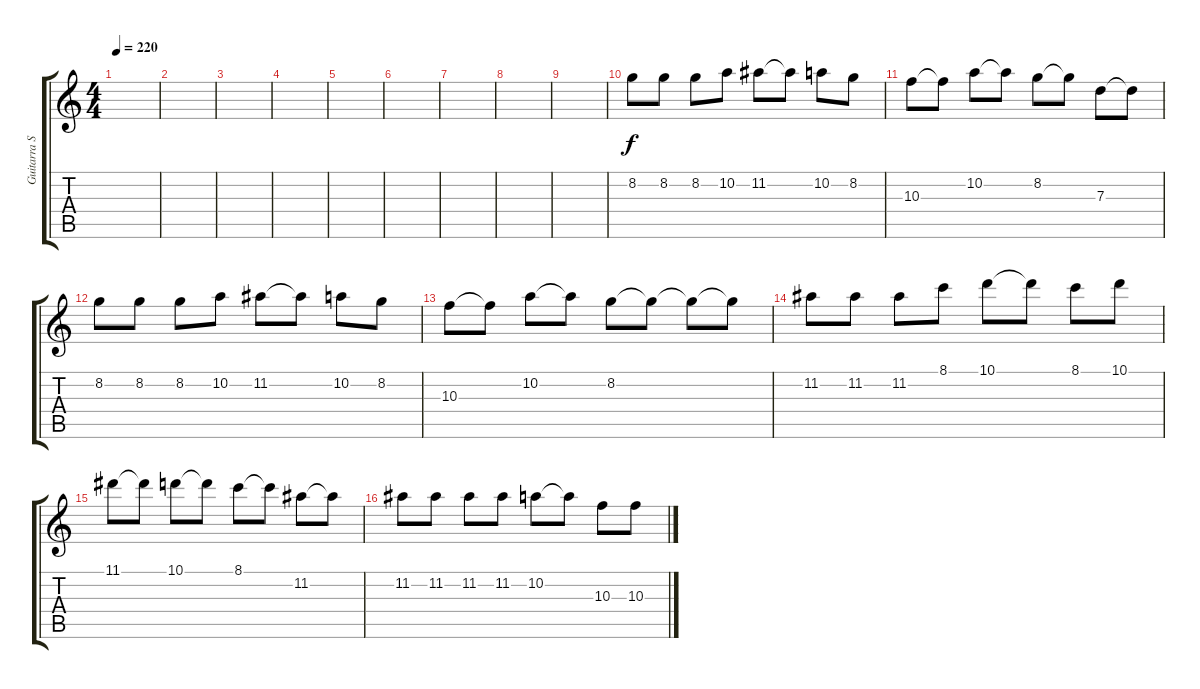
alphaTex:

\track ("Guitarra Solo" "Guitarra S") {instrument overdrivenguitar}
\staff {score tabs}
\tuning (E4 B3 G3 D3 A2 E2) {hide}
\ts (4 4)
\tempo 220
\clef g2
\ks c
|
|
|
|
|
|
|
|
|
8.2.8 8.2.8 8.2.8 10.2.8 11.2.8 11.2{t}.8 10.2.8 8.2.8 |
10.3.8 10.3{t}.8 10.2.8 10.2{t}.8 8.2.8 8.2{t}.8 7.3.8 7.3{t}.8 |
8.2.8 8.2.8 8.2.8 10.2.8 11.2.8 11.2{t}.8 10.2.8 8.2.8 |
10.3.8 10.3{t}.8 10.2.8 10.2{t}.8 8.2.8 8.2{t}.8 8.2{t}.8 8.2{t}.8 |
11.2.8 11.2.8 11.2.8 8.1.8 10.1.8 10.1{t}.8 8.1.8 10.1.8 |
11.1.8 11.1{t}.8 10.1.8 10.1{t}.8 8.1.8 8.1{t}.8 11.2.8 11.2{t}.8 |
11.2.8 11.2.8 11.2.8 11.2.8 10.2.8 10.2{t}.8 10.3.8 10.3.8
